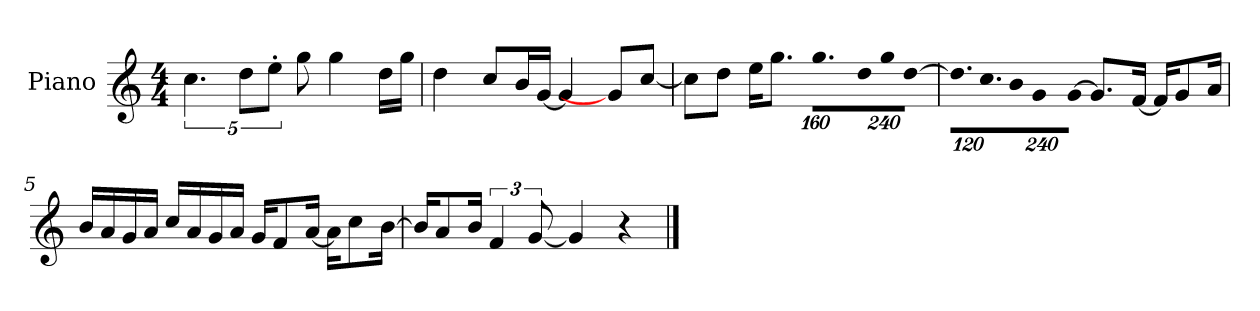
**kern
*part1
*staff1
*I"Piano
*I'P-no
*clefG2
*k[]
*M4/4
*MM90
=1
5.cc\
10dd\L
10ee'\J
8gg\
4gg\
16dd\LL
16gg\JJ
=2
4dd\
8cc/L
16b/L
[16g/JJ
4g/]
8g/L]
[8cc/J
=3
8cc\L]
8dd\J
16ee\KL
8.gg\J
*Xbrackettup
!LO:N:vis=8.
640%137gg\L
!LO:N:vis=16
1920%137dd\L
!LO:N:vis=16
1920%137gg\J
!LO:N:vis=8
[960%137dd\J
=4
!LO:N:vis=16.
960%103dd\LL]
!LO:N:vis=16.
960%103cc\
!LO:N:vis=16
1920%137b\J
!LO:N:vis=8
960%137g\
!LO:N:vis=16
[1920%137g\Jk
8.g/L]
[16f/Jk
16f/KL]
8g/
16a/Jk
!!LO:LB:g=z
=5
16b/LL
16a/
16g/
16a/JJ
16cc/LL
16a/
16g/
16a/JJ
16g/KL
8f/
[16a/Jk
16a\KL]
8cc\
[16b\Jk
=6
16b/KL]
8a/
16b/Jk
*brackettup
6f/
[12g/
4g/]
4r
==
*-
